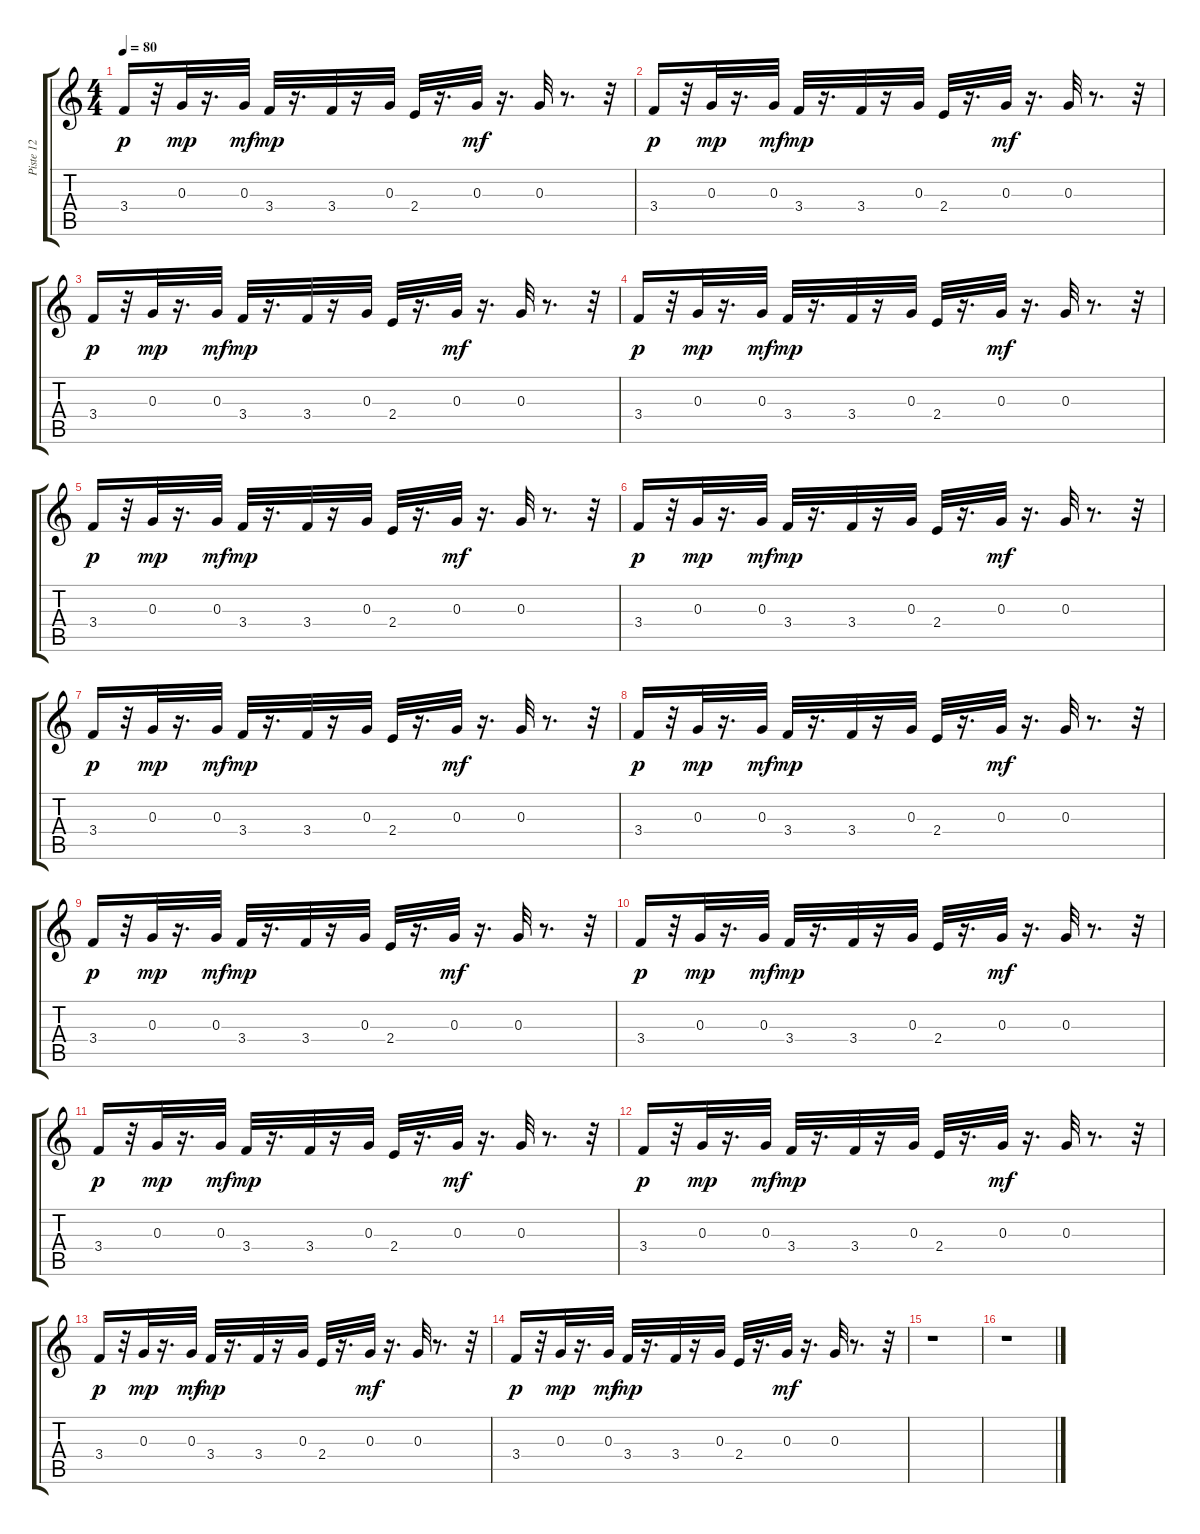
\track ("Piste 12" "Piste 12") {instrument electricguitarmuted}
\staff {score tabs}
\tuning (E4 B3 G3 D3 A2 E2) {hide}
\ts (4 4)
\tempo 80
\clef g2
\ks c
3.4.16{dy p} r.32 0.3.32{dy mp} r.16{d} 0.3.32{dy mf} 3.4.32{dy mp} r.16{d} 3.4.32 r.16 0.3.32 2.4.32 r.16{d} 0.3.32{dy mf} r.16{d} 0.3.32 r.8{d} r.32 |
3.4.16{dy p} r.32 0.3.32{dy mp} r.16{d} 0.3.32{dy mf} 3.4.32{dy mp} r.16{d} 3.4.32 r.16 0.3.32 2.4.32 r.16{d} 0.3.32{dy mf} r.16{d} 0.3.32 r.8{d} r.32 |
3.4.16{dy p} r.32 0.3.32{dy mp} r.16{d} 0.3.32{dy mf} 3.4.32{dy mp} r.16{d} 3.4.32 r.16 0.3.32 2.4.32 r.16{d} 0.3.32{dy mf} r.16{d} 0.3.32 r.8{d} r.32 |
3.4.16{dy p} r.32 0.3.32{dy mp} r.16{d} 0.3.32{dy mf} 3.4.32{dy mp} r.16{d} 3.4.32 r.16 0.3.32 2.4.32 r.16{d} 0.3.32{dy mf} r.16{d} 0.3.32 r.8{d} r.32 |
3.4.16{dy p} r.32 0.3.32{dy mp} r.16{d} 0.3.32{dy mf} 3.4.32{dy mp} r.16{d} 3.4.32 r.16 0.3.32 2.4.32 r.16{d} 0.3.32{dy mf} r.16{d} 0.3.32 r.8{d} r.32 |
3.4.16{dy p} r.32 0.3.32{dy mp} r.16{d} 0.3.32{dy mf} 3.4.32{dy mp} r.16{d} 3.4.32 r.16 0.3.32 2.4.32 r.16{d} 0.3.32{dy mf} r.16{d} 0.3.32 r.8{d} r.32 |
3.4.16{dy p} r.32 0.3.32{dy mp} r.16{d} 0.3.32{dy mf} 3.4.32{dy mp} r.16{d} 3.4.32 r.16 0.3.32 2.4.32 r.16{d} 0.3.32{dy mf} r.16{d} 0.3.32 r.8{d} r.32 |
3.4.16{dy p} r.32 0.3.32{dy mp} r.16{d} 0.3.32{dy mf} 3.4.32{dy mp} r.16{d} 3.4.32 r.16 0.3.32 2.4.32 r.16{d} 0.3.32{dy mf} r.16{d} 0.3.32 r.8{d} r.32 |
3.4.16{dy p} r.32 0.3.32{dy mp} r.16{d} 0.3.32{dy mf} 3.4.32{dy mp} r.16{d} 3.4.32 r.16 0.3.32 2.4.32 r.16{d} 0.3.32{dy mf} r.16{d} 0.3.32 r.8{d} r.32 |
3.4.16{dy p} r.32 0.3.32{dy mp} r.16{d} 0.3.32{dy mf} 3.4.32{dy mp} r.16{d} 3.4.32 r.16 0.3.32 2.4.32 r.16{d} 0.3.32{dy mf} r.16{d} 0.3.32 r.8{d} r.32 |
3.4.16{dy p} r.32 0.3.32{dy mp} r.16{d} 0.3.32{dy mf} 3.4.32{dy mp} r.16{d} 3.4.32 r.16 0.3.32 2.4.32 r.16{d} 0.3.32{dy mf} r.16{d} 0.3.32 r.8{d} r.32 |
3.4.16{dy p} r.32 0.3.32{dy mp} r.16{d} 0.3.32{dy mf} 3.4.32{dy mp} r.16{d} 3.4.32 r.16 0.3.32 2.4.32 r.16{d} 0.3.32{dy mf} r.16{d} 0.3.32 r.8{d} r.32 |
3.4.16{dy p} r.32 0.3.32{dy mp} r.16{d} 0.3.32{dy mf} 3.4.32{dy mp} r.16{d} 3.4.32 r.16 0.3.32 2.4.32 r.16{d} 0.3.32{dy mf} r.16{d} 0.3.32 r.8{d} r.32 |
3.4.16{dy p} r.32 0.3.32{dy mp} r.16{d} 0.3.32{dy mf} 3.4.32{dy mp} r.16{d} 3.4.32 r.16 0.3.32 2.4.32 r.16{d} 0.3.32{dy mf} r.16{d} 0.3.32 r.8{d} r.32 |
r.1 |
r.1
